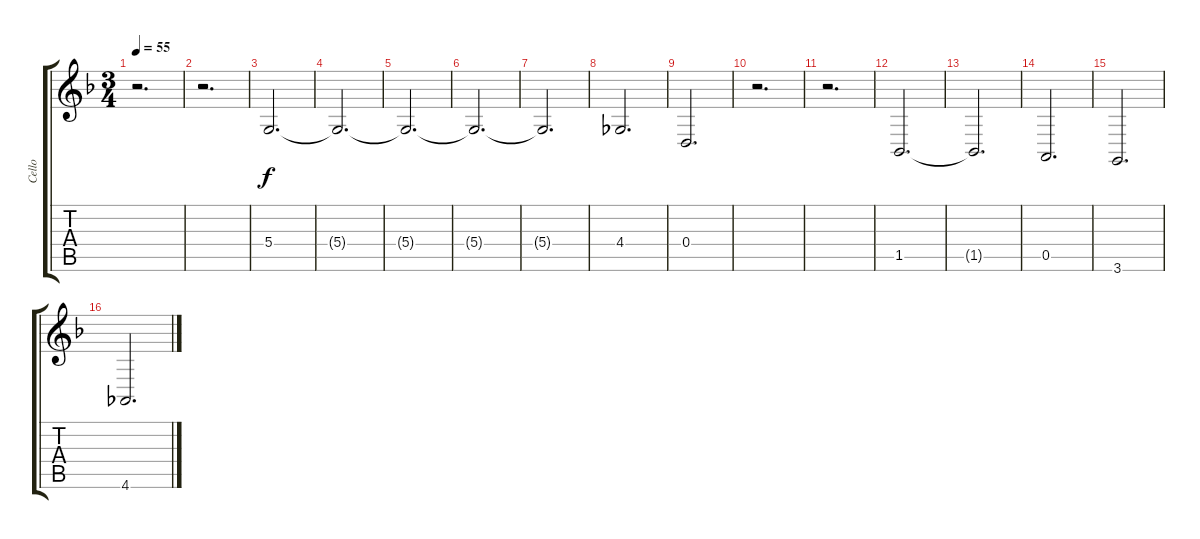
\track ("Cello" "Cello") {instrument cello}
\staff {score tabs}
\tuning (E4 B3 G3 D3 A2 E2) {hide}
\ts (3 4)
\tempo 55
\clef g2
\ks dminor
r.2{d dy f instrument cello} |
r.2{d} |
5.4.2{d} |
5.4{t}.2{d volume 5} |
5.4{t}.2{d} |
5.4{t}.2{d} |
5.4{t}.2{d} |
4.4.2{d} |
0.4.2{d} |
r.2{d} |
r.2{d} |
1.5.2{d} |
1.5{t}.2{d} |
0.5.2{d} |
3.6.2{d} |
4.6.2{d}
